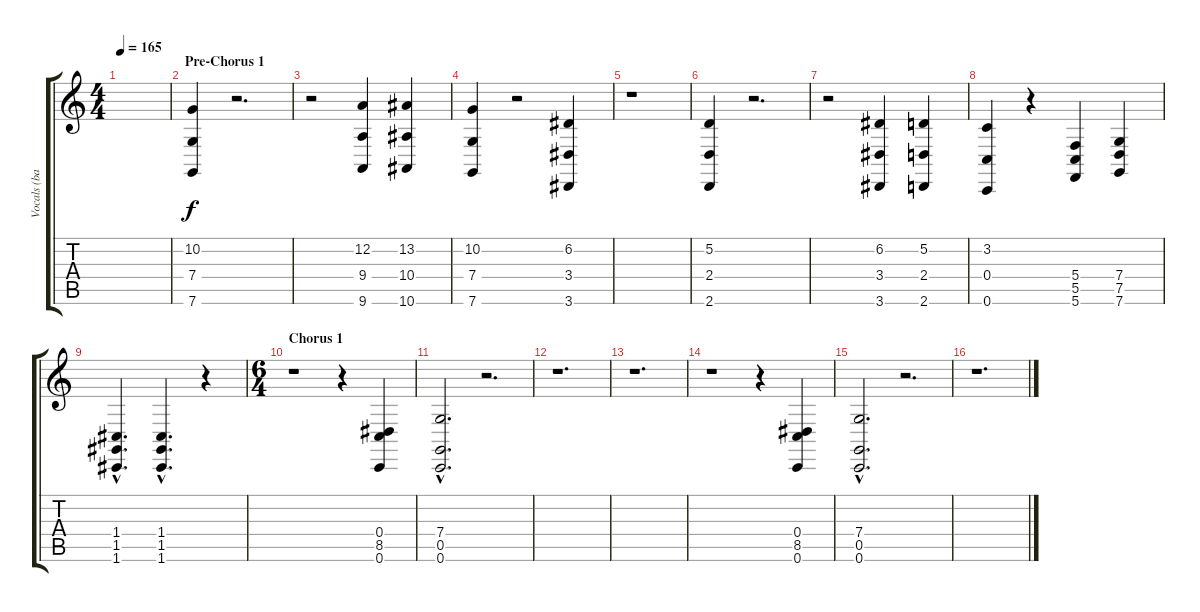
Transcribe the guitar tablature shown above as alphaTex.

\track ("Vocals (back-up)" "Vocals (ba") {instrument lead2sawtooth}
\staff {score tabs}
\tuning (D4 A3 F3 C3 G2 C2) {hide}
\ts (4 4)
\tempo 165
\clef g2
\ks c
|
\section ("" "Pre-Chorus 1")
(10.2 7.4 7.6).4{instrument tinklebell} r.2{d} |
r.2 (12.2 9.4 9.6).4 (13.2 10.4 10.6).4 |
(10.2 7.4 7.6).4 r.2 (6.2 3.4 3.6).4 |
r.1 |
(5.2 2.4 2.6).4 r.2{d} |
r.2 (6.2 3.4 3.6).4 (5.2 2.4 2.6).4 |
(3.2 0.4 0.6).4 r.4 (5.4 5.5 5.6).4{instrument lead2sawtooth} (7.4 7.5 7.6).4 |
(1.4{hac} 1.5{hac} 1.6{hac}).4{d} (1.4{hac} 1.5{hac} 1.6{hac}).4{d} r.4 |
\ts (6 4)
\section ("" "Chorus 1")
r.1 r.4 (0.4 8.5 0.6).4 |
(7.4{hac} 0.5{hac} 0.6{hac}).2{d} r.2{d} |
r.1{d} |
r.1{d} |
r.1 r.4 (0.4 8.5 0.6).4 |
(7.4{hac} 0.5{hac} 0.6{hac}).2{d} r.2{d} |
r.1{d}
